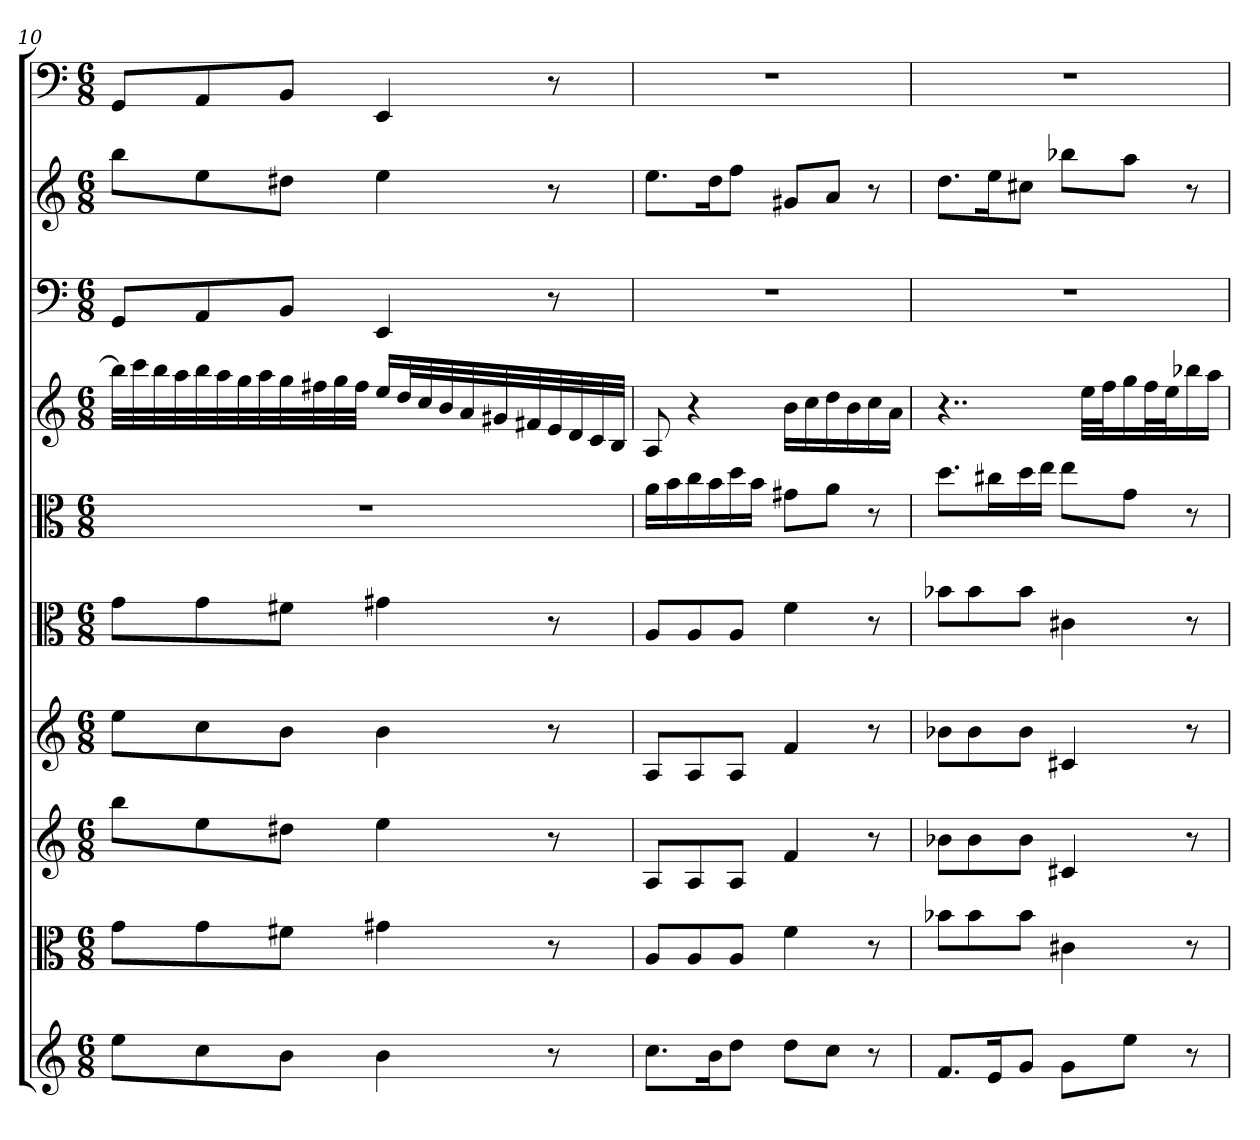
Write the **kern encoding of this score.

**kern	**kern	**kern	**kern	**kern	**kern	**kern	**kern	**kern	**kern
*part10	*part9	*part8	*part7	*part6	*part5	*part4	*part3	*part2	*part1
*staff10	*staff9	*staff8	*staff7	*staff6	*staff5	*staff4	*staff3	*staff2	*staff1
*	*clefC3	*	*	*clefC3	*clefC3	*	*clefF4	*	*clefF4
*k[]	*k[]	*k[]	*k[]	*k[]	*k[]	*k[]	*k[]	*k[]	*k[]
*a:	*a:	*a:	*a:	*a:	*a:	*a:	*a:	*a:	*a:
*M6/8	*M6/8	*M6/8	*M6/8	*M6/8	*M6/8	*M6/8	*M6/8	*M6/8	*M6/8
=10	=10	=10	=10	=10	=10	=10	=10	=10	=10
8eeL	8g\L	8bbL	8eeL	8g\L	2.r	32bbLLL]	8GG/L	8bbL	8GG/L
.	.	.	.	.	.	32ccc	.	.	.
.	.	.	.	.	.	32bb	.	.	.
.	.	.	.	.	.	32aa	.	.	.
8cc	8g\	8ee	8cc	8g\	.	32bb	8AA/	8ee	8AA/
.	.	.	.	.	.	32aa	.	.	.
.	.	.	.	.	.	32gg	.	.	.
.	.	.	.	.	.	32aa	.	.	.
8bJ	8f#X\J	8dd#XJ	8bJ	8f#X\J	.	32gg	8BB/J	8dd#XJ	8BB/J
.	.	.	.	.	.	32ff#X	.	.	.
.	.	.	.	.	.	32gg	.	.	.
.	.	.	.	.	.	32ff#JJJ	.	.	.
4b	4g#X	4ee	4b	4g#X	.	16eeLL	4EE	4ee	4EE
.	.	.	.	.	.	32ddL	.	.	.
.	.	.	.	.	.	32cc	.	.	.
.	.	.	.	.	.	32b	.	.	.
.	.	.	.	.	.	32a	.	.	.
.	.	.	.	.	.	32g#X	.	.	.
.	.	.	.	.	.	32f#X	.	.	.
8r	8r	8r	8r	8r	.	32e	8r	8r	8r
.	.	.	.	.	.	32d	.	.	.
.	.	.	.	.	.	32c	.	.	.
.	.	.	.	.	.	32BJJJ	.	.	.
=11	=11	=11	=11	=11	=11	=11	=11	=11	=11
8.ccL	8A/L	8AL	8AL	8A/L	16a\LL	8A	2.r	8.eeL	2.r
.	.	.	.	.	16b\	.	.	.	.
.	8A/	8A	8A	8A/	16cc\	4r	.	.	.
16bK	.	.	.	.	16b\	.	.	16ddK	.
8ddJ	8A/J	8AJ	8AJ	8A/J	16dd\	.	.	8ffJ	.
.	.	.	.	.	16b\JJ	.	.	.	.
8ddL	4f	4f	4f	4f	8g#X\L	16bLL	.	8g#XL	.
.	.	.	.	.	.	16cc	.	.	.
8ccJ	.	.	.	.	8a\J	16dd	.	8aJ	.
.	.	.	.	.	.	16b	.	.	.
8r	8r	8r	8r	8r	8r	16cc	.	8r	.
.	.	.	.	.	.	16aJJ	.	.	.
=12	=12	=12	=12	=12	=12	=12	=12	=12	=12
8.fL	8b-X\L	8b-XL	8b-XL	8b-X\L	8.dd\L	4..r	2.r	8.ddL	2.r
.	8b-\	8b-	8b-	8b-\	.	.	.	.	.
16eK	.	.	.	.	16cc#X\L	.	.	16eeK	.
8gJ	8b-\J	8b-J	8b-J	8b-\J	16dd\	.	.	8cc#XJ	.
.	.	.	.	.	16ee\JJ	.	.	.	.
8gL	4c#X	4c#X	4c#X	4c#X	8ee\L	.	.	8bb-XL	.
.	.	.	.	.	.	32eeLLL	.	.	.
.	.	.	.	.	.	32ffJ	.	.	.
8eeJ	.	.	.	.	8g\J	16gg	.	8aaJ	.
.	.	.	.	.	.	32ffL	.	.	.
.	.	.	.	.	.	32eeJ	.	.	.
8r	8r	8r	8r	8r	8r	16bb-X	.	8r	.
.	.	.	.	.	.	16aaJJ	.	.	.
=	=	=	=	=	=	=	=	=	=
*-	*-	*-	*-	*-	*-	*-	*-	*-	*-
